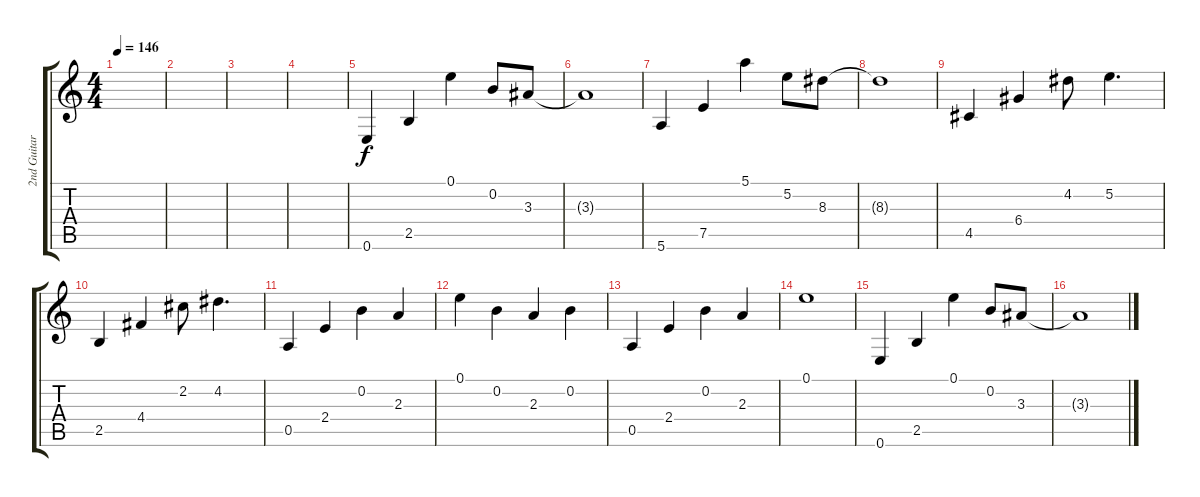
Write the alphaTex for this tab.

\track ("2nd Guitar" "2nd Guitar") {instrument acousticguitarnylon}
\staff {score tabs}
\tuning (E4 B3 G3 D3 A2 E2) {hide}
\ts (4 4)
\tempo 146
\clef g2
\ks c
|
|
|
|
0.6.4 2.5.4 0.1.4 0.2.8 3.3.8 |
3.3{t}.1 |
5.6.4 7.5.4 5.1.4 5.2.8 8.3.8 |
8.3{t}.1 |
4.5.4 6.4.4 4.2.8 5.2.4{d} |
2.5.4 4.4.4 2.2.8 4.2.4{d} |
0.5.4 2.4.4 0.2.4 2.3.4 |
0.1.4 0.2.4 2.3.4 0.2.4 |
0.5.4 2.4.4 0.2.4 2.3.4 |
0.1.1 |
0.6.4 2.5.4 0.1.4 0.2.8 3.3.8 |
3.3{t}.1
